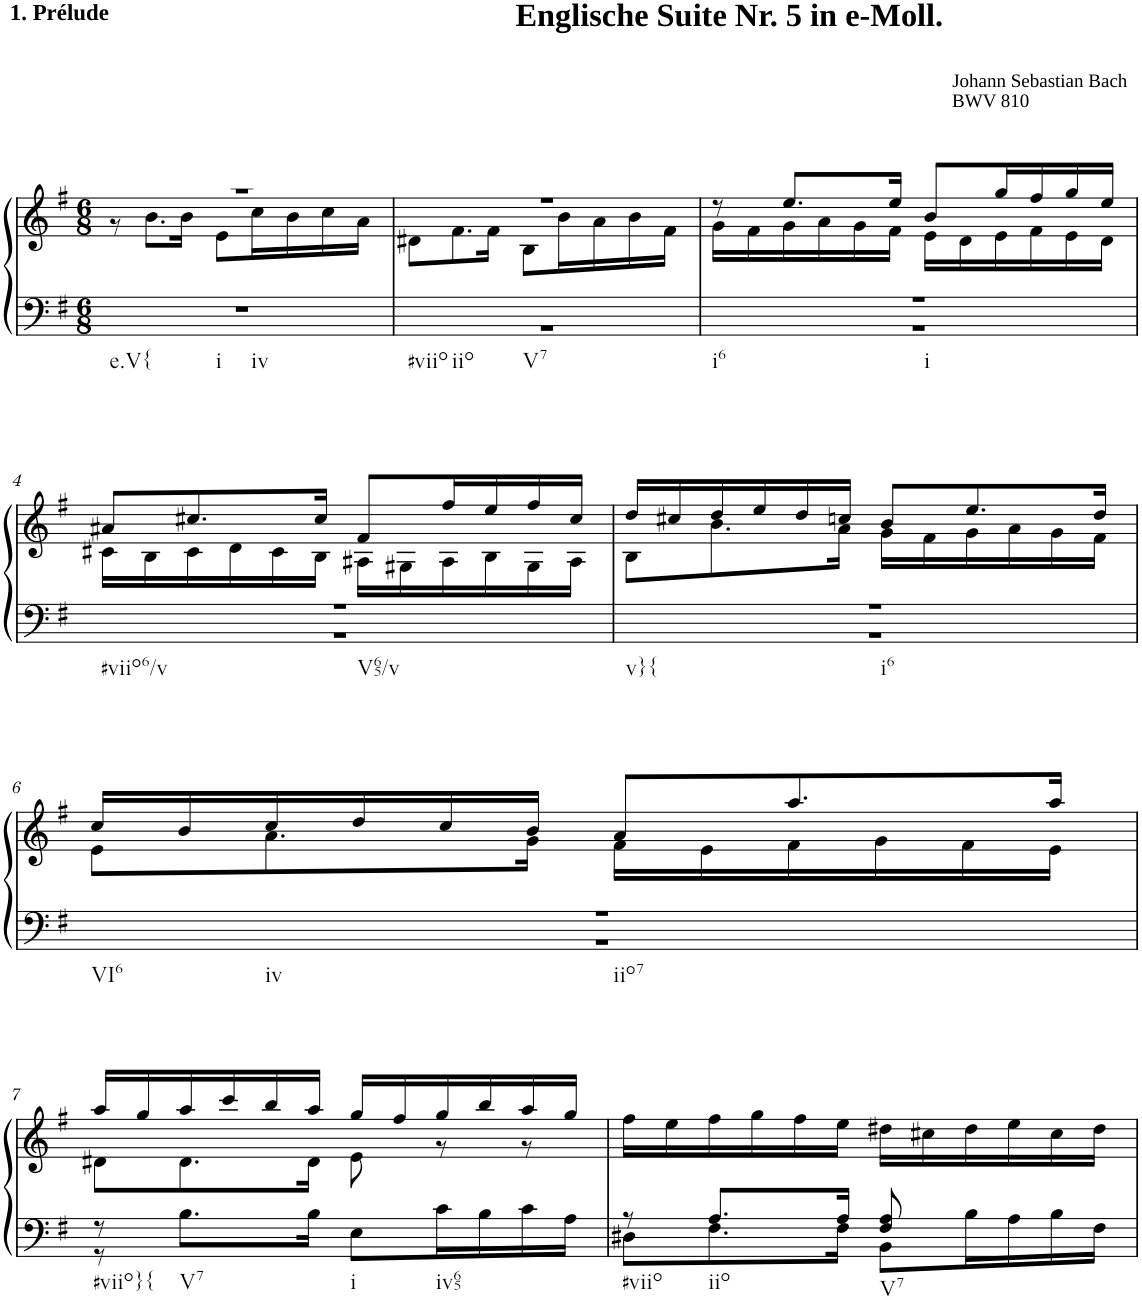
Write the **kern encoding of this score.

**kern	**kern
*part1	*part1
*staff2	*staff1
*I"unbenannt9	*
*clefF4	*clefG2
*k[f#]	*k[f#]
*M6/8	*M6/8
=1	=1
*	*^
!	!LO:TX:a:B:t=1. Prélude	!
!LO:TX:b:t=e.V{	!	!
!LO:TX:b:t=i	!	!
!LO:TX:b:t=iv	!	!
2.r	2.r	8r
.	.	8.b\L
.	.	16b\Jk
.	.	8e\L
.	.	16cc\L
.	.	16b\
.	.	16cc\
.	.	16a\JJ
=2	=2	=2
*^	*	*
!	!	!LO:TX:a:B:t=Englische Suite Nr. 5 in e-Moll.	!
!LO:TX:b:t=#viio	!	!	!
!LO:TX:b:t=iio	!	!	!
!LO:TX:b:t=V7	!	!	!
2ryy	2.r	2.r	8d#X\L
.	.	.	8.f#\
.	.	.	16f#\Jk
.	.	.	8B\L
4ryy	.	.	16b\L
.	.	.	16a\
.	.	.	16b\
.	.	.	16f#\JJ
=3	=3	=3	=3
!LO:TX:b:t=i6	!	!	!
!LO:TX:b:t=i	!	!	!
2.r	2.r	8r	16g\LL
.	.	.	16f#\
.	.	8.ee/L	16g\
.	.	.	16a\
.	.	.	16g\
.	.	16ee/Jk	16f#\JJ
!	!	!LO:TX:a:t=Johann Sebastian Bach	!
!	!	!LO:TX:a:t=BWV 810	!
.	.	8b/L	16e\LL
.	.	.	16d\
.	.	16gg/L	16e\
.	.	16ff#/	16f#\
.	.	16gg/	16e\
.	.	16ee/JJ	16d\JJ
!!LO:LB:g=z	!!
=4	=4	=4	=4
!LO:TX:b:t=#viio6/v	!	!	!
!LO:TX:b:t=V65/v	!	!	!
2.r	2.r	8a#X/L	16c#X\LL
.	.	.	16B\
.	.	8.cc#X/	16c#\
.	.	.	16d\
.	.	.	16c#\
.	.	16cc#/Jk	16B\JJ
.	.	8f#/L	16A#X\LL
.	.	.	16G#X\
.	.	16ff#/L	16A#\
.	.	16ee/	16B\
.	.	16ff#/	16G#\
.	.	16cc#/JJ	16A#\JJ
=5	=5	=5	=5
!LO:TX:b:t=v}{	!	!	!
!LO:TX:b:t=i6	!	!	!
2.r	2.r	16dd/LL	8B\L
.	.	16cc#X/	.
.	.	16dd/	8.b\
.	.	16ee/	.
.	.	16dd/	.
.	.	16ccn/JJ	16a\Jk
.	.	8b/L	16g\LL
.	.	.	16f#\
.	.	8.ee/	16g\
.	.	.	16a\
.	.	.	16g\
.	.	16dd/Jk	16f#\JJ
!!LO:LB:g=z	!!
=6	=6	=6	=6
!LO:TX:b:t=VI6	!	!	!
!LO:TX:b:t=iv	!	!	!
!LO:TX:b:t=iio7	!	!	!
2.r	2.r	16cc/LL	8e\L
.	.	16b/	.
.	.	16cc/	8.a\
.	.	16dd/	.
.	.	16cc/	.
.	.	16b/JJ	16g\Jk
.	.	8a/L	16f#\LL
.	.	.	16e\
.	.	8.aa/	16f#\
.	.	.	16g\
.	.	.	16f#\
.	.	16aa/Jk	16e\JJ
!!LO:LB:g=z	!!
=7	=7	=7	=7
!LO:TX:b:t=#viio}{	!	!	!
8r	8r	16aa/LL	8d#X\L
.	.	16gg/	.
!LO:TX:b:t=V7	!	!	!
8ryy	8.B\L	16aa/	8.d#\
.	.	16ccc/	.
!LO:TX:b:t=i	!	!	!
4ryy	.	16bb/	.
.	16B\Jk	16aa/JJ	16d#\Jk
.	8E\L	16gg/LL	8e\
.	.	16ff#/	.
!LO:TX:b:t=iv65	!	!	!
4ryy	16c\L	16gg/	8r
.	16B\	16bb/	.
.	16c\	16aa/	8r
.	16A\JJ	16gg/JJ	.
=8	=8	=8	=8
!LO:TX:b:t=#viio	!	!	!
8r	8D#X\L	2.ryy	16ff#\LL
.	.	.	16ee\
!LO:TX:b:t=iio	!	!	!
8.A/L	8.F#\	.	16ff#\
.	.	.	16gg\
.	.	.	16ff#\
16A/Jk	16F#\Jk	.	16ee\JJ
!LO:TX:b:t=V7	!	!	!
8F#/ 8A/	8BB\L	.	16dd#X\LL
.	.	.	16cc#X\
8ryy	16B\L	.	16dd#\
.	16A\	.	16ee\
8ryy	16B\	.	16cc#\
.	16F#\JJ	.	16dd#\JJ
*v	*v	*	*
*	*v	*v
=	=
*-	*-
